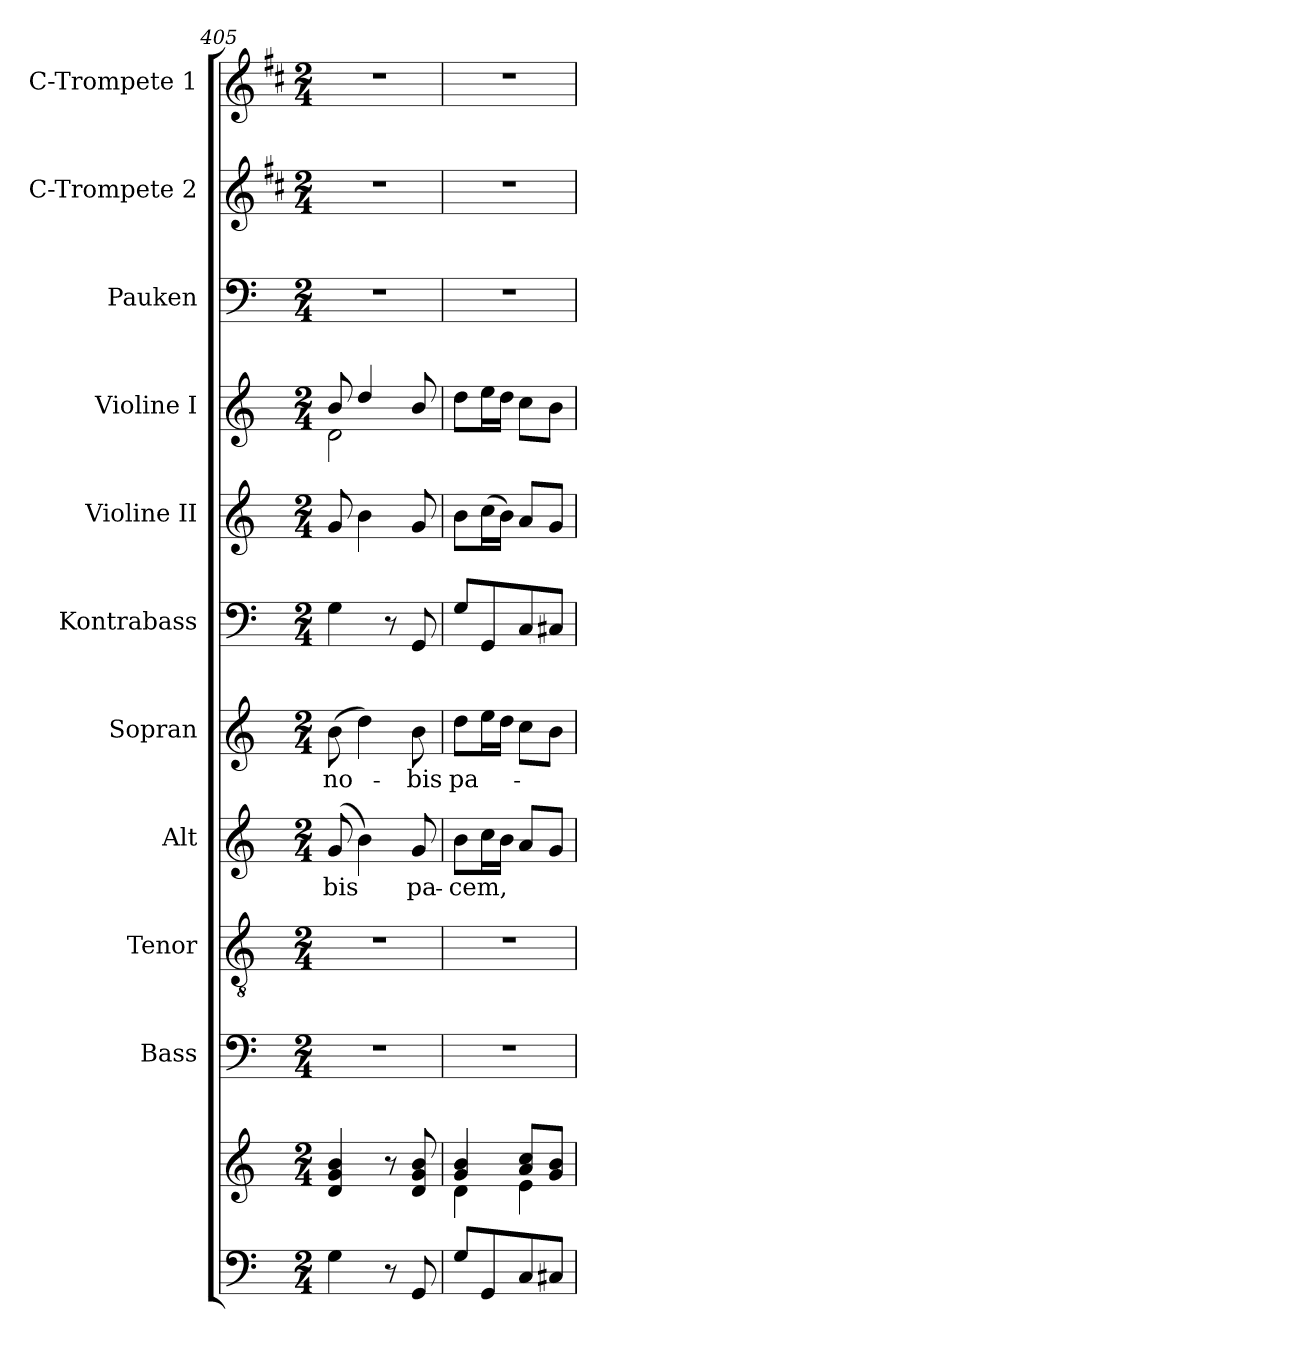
**kern	**kern	**kern	**kern	**kern	**text	**kern	**text	**kern	**kern	**kern	**kern	**kern	**kern
*part11	*part11	*part10	*part9	*part8	*part8	*part7	*part7	*part6	*part5	*part4	*part3	*part2	*part1
*staff12	*staff11	*staff10	*staff9	*staff8	*staff8	*staff7	*staff7	*staff6	*staff5	*staff4	*staff3	*staff2	*staff1
*	*	*I"Bass	*I"Tenor	*I"Alt	*	*I"Sopran	*	*I"Kontrabass	*I"Violine II	*I"Violine I	*I"Pauken	*I"C-Trompete 2	*I"C-Trompete 1
*	*	*I'B.	*I'T.	*I'A.	*	*I'S.	*	*I'Kb.	*I'Vl. II	*I'Vl. I	*I'Pk.	*I'C Trp. 2	*I'C Trp. 1
*clefF4	*clefG2	*clefF4	*clefGv2	*clefG2	*	*clefG2	*	*clefF4	*clefG2	*clefG2	*clefF4	*clefG2	*clefG2
*	*	*	*	*	*	*	*	*ITrd7c12	*	*	*	*ITrd1c2	*ITrd1c2
*k[]	*k[]	*k[]	*k[]	*k[]	*	*k[]	*	*k[]	*k[]	*k[]	*k[]	*k[]	*k[]
*C:	*C:	*C:	*C:	*C:	*	*C:	*	*C:	*C:	*C:	*C:	*C:	*C:
*M2/4	*M2/4	*M2/4	*M2/4	*M2/4	*	*M2/4	*	*M2/4	*M2/4	*M2/4	*M2/4	*M2/4	*M2/4
=405	=405	=405	=405	=405	=405	=405	=405	=405	=405	=405	=405	=405	=405
!	!	!	!	!	!LO:LY:b	!	!LO:LY:b	!	!	!	!	!	!
*	*	*	*	*	*	*	*	*	*	*^	*	*	*
4G\	4d/ 4g/ 4b/	2r	2r	(8g/	-bis	(>8b\	no-	4GG\	8g/	8b/	2d\	2r	2r	2r
.	.	.	.	4b\)	.	4dd\)	.	.	4b\	4dd/	.	.	.	.
8r	8r	.	.	.	.	.	.	8r	.	.	.	.	.	.
!	!	!	!	!	!LO:LY:b	!	!LO:LY:b	!	!	!	!	!	!	!
8GG/	8d/ 8g/ 8b/	.	.	8g/	pa-	8b\	-bis	8GGG/	8g/	8b/	.	.	.	.
*	*	*	*	*	*	*	*	*	*	*v	*v	*	*	*
=406	=406	=406	=406	=406	=406	=406	=406	=406	=406	=406	=406	=406	=406
*	*^	*	*	*	*	*	*	*	*	*	*	*	*
!	!	!	!	!	!	!LO:LY:b	!	!LO:LY:b	!	!	!	!	!	!
8G/L	4g/ 4b/	4d\	2r	2r	8b\L	-cem,	8dd\L	pa-	8GG/L	8b\L	8dd\L	2r	2r	2r
8GG/	.	.	.	.	16cc\L	.	16ee\L	.	8GGG/	(>16cc\L	16ee\L	.	.	.
.	.	.	.	.	16b\JJ	.	16dd\JJ	.	.	16b\JJ)	16dd\JJ	.	.	.
8C/	8a/ 8cc/L	4e\	.	.	8a/L	.	8cc\L	.	8CC/	8a/L	8cc\L	.	.	.
8C#X/J	8g/ 8b/J	.	.	.	8g/J	.	8b\J	.	8CC#X/J	8g/J	8b\J	.	.	.
*	*v	*v	*	*	*	*	*	*	*	*	*	*	*	*
=	=	=	=	=	=	=	=	=	=	=	=	=	=
*-	*-	*-	*-	*-	*-	*-	*-	*-	*-	*-	*-	*-	*-
